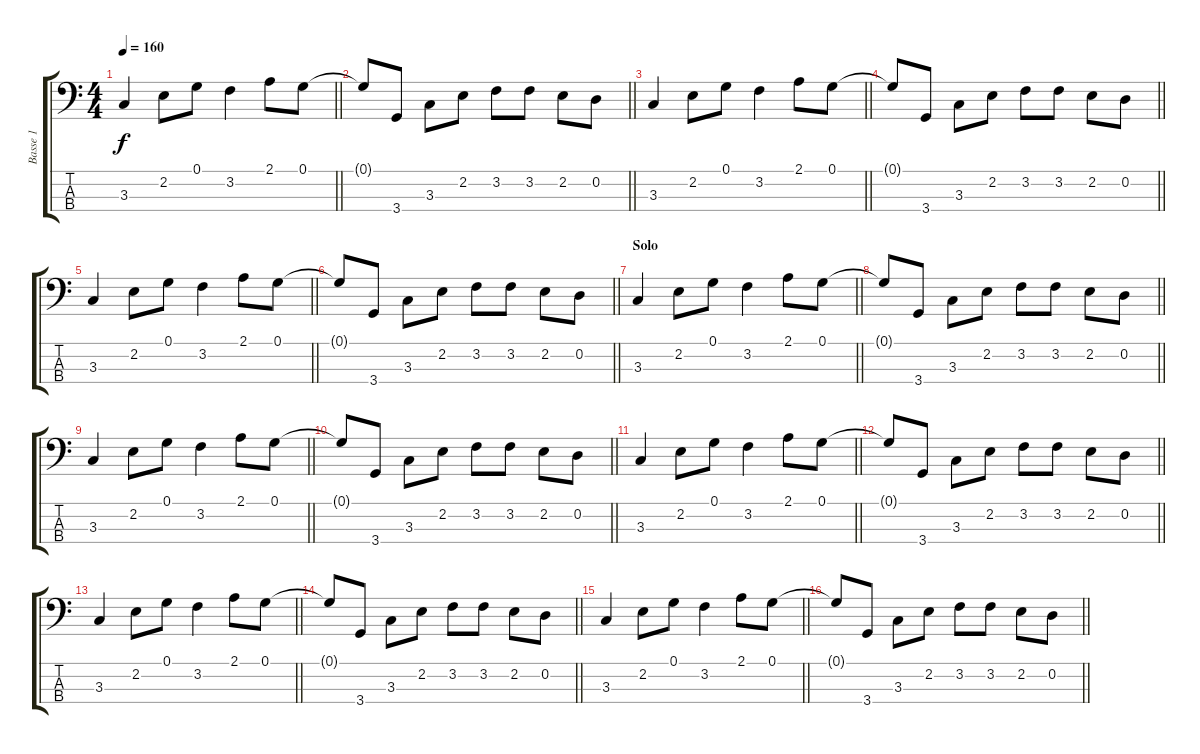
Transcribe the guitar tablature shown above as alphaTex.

\track ("Basse 1" "Basse 1") {instrument electricbassfinger}
\staff {score tabs}
\tuning (G2 D2 A1 E1) {hide}
\ts (4 4)
\tempo 160
\clef f4
\barLineRight lightlight
\ks c
3.3.4{dy f} 2.2.8 0.1.8 3.2.4 2.1.8 0.1.8 |
\barLineRight lightlight
0.1{t}.8 3.4.8 3.3.8 2.2.8 3.2.8 3.2.8 2.2.8 0.2.8 |
\barLineRight lightlight
3.3.4 2.2.8 0.1.8 3.2.4 2.1.8 0.1.8 |
\barLineRight lightlight
0.1{t}.8 3.4.8 3.3.8 2.2.8 3.2.8 3.2.8 2.2.8 0.2.8 |
\barLineRight lightlight
3.3.4 2.2.8 0.1.8 3.2.4 2.1.8 0.1.8 |
\barLineRight lightlight
0.1{t}.8 3.4.8 3.3.8 2.2.8 3.2.8 3.2.8 2.2.8 0.2.8 |
\section ("" "Solo")
\barLineRight lightlight
3.3.4 2.2.8 0.1.8 3.2.4 2.1.8 0.1.8 |
\barLineRight lightlight
0.1{t}.8 3.4.8 3.3.8 2.2.8 3.2.8 3.2.8 2.2.8 0.2.8 |
\barLineRight lightlight
3.3.4 2.2.8 0.1.8 3.2.4 2.1.8 0.1.8 |
\barLineRight lightlight
0.1{t}.8 3.4.8 3.3.8 2.2.8 3.2.8 3.2.8 2.2.8 0.2.8 |
\barLineRight lightlight
3.3.4 2.2.8 0.1.8 3.2.4 2.1.8 0.1.8 |
\barLineRight lightlight
0.1{t}.8 3.4.8 3.3.8 2.2.8 3.2.8 3.2.8 2.2.8 0.2.8 |
\barLineRight lightlight
3.3.4 2.2.8 0.1.8 3.2.4 2.1.8 0.1.8 |
\barLineRight lightlight
0.1{t}.8 3.4.8 3.3.8 2.2.8 3.2.8 3.2.8 2.2.8 0.2.8 |
\barLineRight lightlight
3.3.4 2.2.8 0.1.8 3.2.4 2.1.8 0.1.8 |
\barLineRight lightlight
0.1{t}.8 3.4.8 3.3.8 2.2.8 3.2.8 3.2.8 2.2.8 0.2.8
